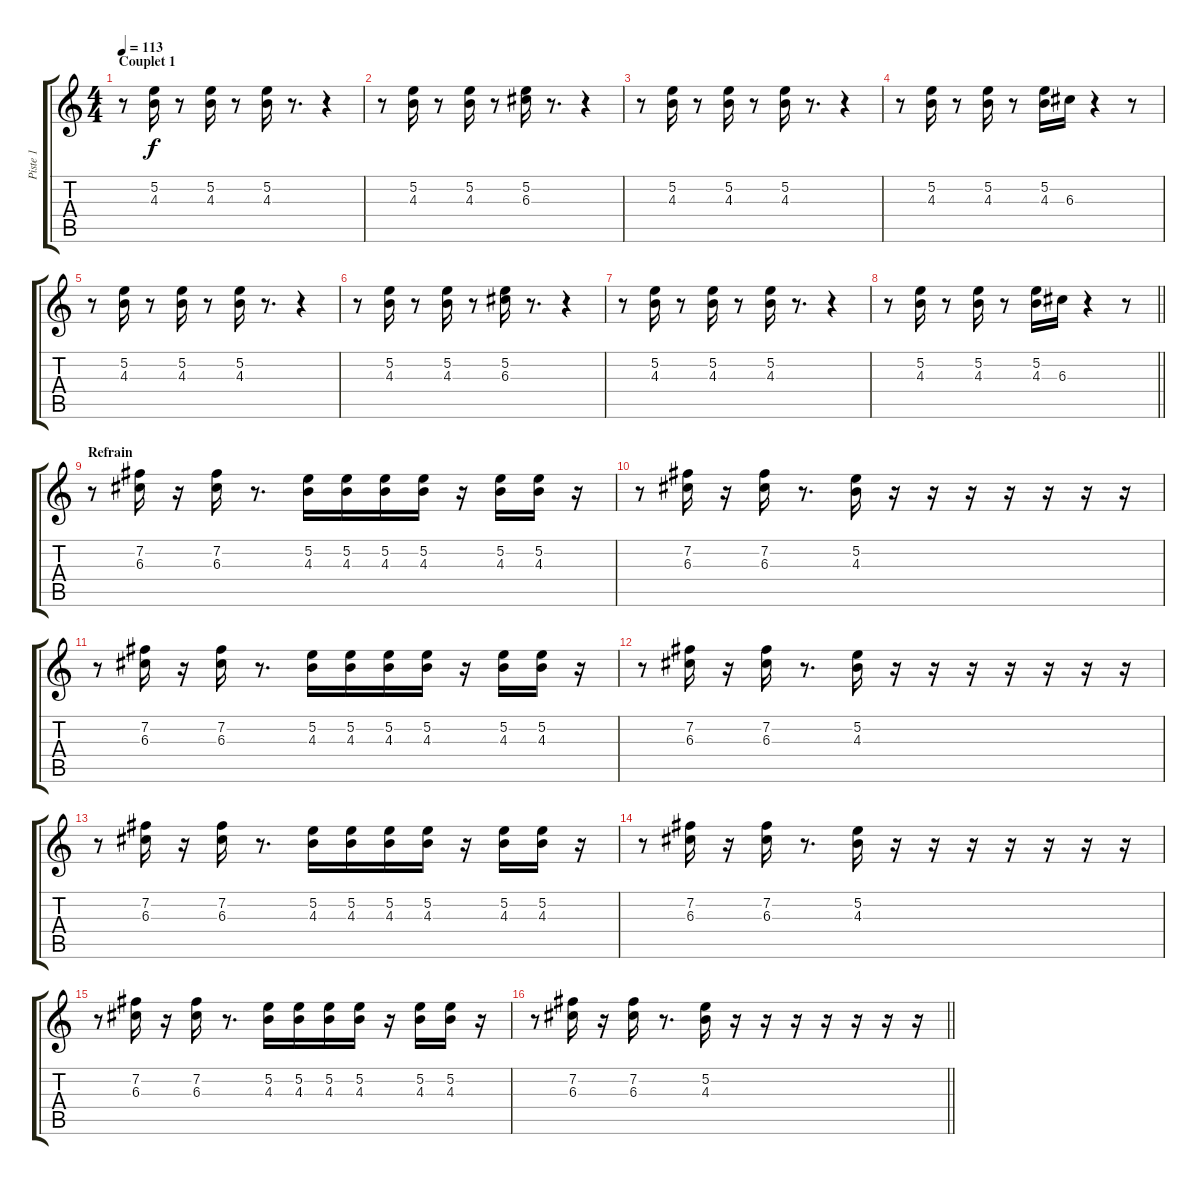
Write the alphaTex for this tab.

\track ("Piste 1" "Piste 1") {instrument acousticguitarsteel}
\staff {score tabs}
\tuning (E4 B3 G3 D3 A2 E2) {hide}
\ts (4 4)
\section ("" "Couplet 1")
\tempo 113
\clef g2
\ks c
r.8{dy f} (5.2 4.3).16 r.8 (5.2 4.3).16 r.8 (5.2 4.3).16 r.8{d} r.4 |
r.8 (5.2 4.3).16 r.8 (5.2 4.3).16 r.8 (5.2 6.3).16 r.8{d} r.4 |
r.8 (5.2 4.3).16 r.8 (5.2 4.3).16 r.8 (5.2 4.3).16 r.8{d} r.4 |
r.8 (5.2 4.3).16 r.8 (5.2 4.3).16 r.8 (5.2 4.3).16 6.3.16 r.4 r.8 |
r.8 (5.2 4.3).16 r.8 (5.2 4.3).16 r.8 (5.2 4.3).16 r.8{d} r.4 |
r.8 (5.2 4.3).16 r.8 (5.2 4.3).16 r.8 (5.2 6.3).16 r.8{d} r.4 |
r.8 (5.2 4.3).16 r.8 (5.2 4.3).16 r.8 (5.2 4.3).16 r.8{d} r.4 |
\barLineRight lightlight
r.8 (5.2 4.3).16 r.8 (5.2 4.3).16 r.8 (5.2 4.3).16 6.3.16 r.4 r.8 |
\section ("" "Refrain")
r.8 (7.2 6.3).16 r.16 (7.2 6.3).16 r.8{d} (5.2 4.3).16 (5.2 4.3).16 (5.2 4.3).16 (5.2 4.3).16 r.16 (5.2 4.3).16 (5.2 4.3).16 r.16 |
r.8 (7.2 6.3).16 r.16 (7.2 6.3).16 r.8{d} (5.2 4.3).16 r.16 r.16 r.16 r.16 r.16 r.16 r.16 |
r.8 (7.2 6.3).16 r.16 (7.2 6.3).16 r.8{d} (5.2 4.3).16 (5.2 4.3).16 (5.2 4.3).16 (5.2 4.3).16 r.16 (5.2 4.3).16 (5.2 4.3).16 r.16 |
r.8 (7.2 6.3).16 r.16 (7.2 6.3).16 r.8{d} (5.2 4.3).16 r.16 r.16 r.16 r.16 r.16 r.16 r.16 |
r.8 (7.2 6.3).16 r.16 (7.2 6.3).16 r.8{d} (5.2 4.3).16 (5.2 4.3).16 (5.2 4.3).16 (5.2 4.3).16 r.16 (5.2 4.3).16 (5.2 4.3).16 r.16 |
r.8 (7.2 6.3).16 r.16 (7.2 6.3).16 r.8{d} (5.2 4.3).16 r.16 r.16 r.16 r.16 r.16 r.16 r.16 |
r.8 (7.2 6.3).16 r.16 (7.2 6.3).16 r.8{d} (5.2 4.3).16 (5.2 4.3).16 (5.2 4.3).16 (5.2 4.3).16 r.16 (5.2 4.3).16 (5.2 4.3).16 r.16 |
\barLineRight lightlight
r.8 (7.2 6.3).16 r.16 (7.2 6.3).16 r.8{d} (5.2 4.3).16 r.16 r.16 r.16 r.16 r.16 r.16 r.16
